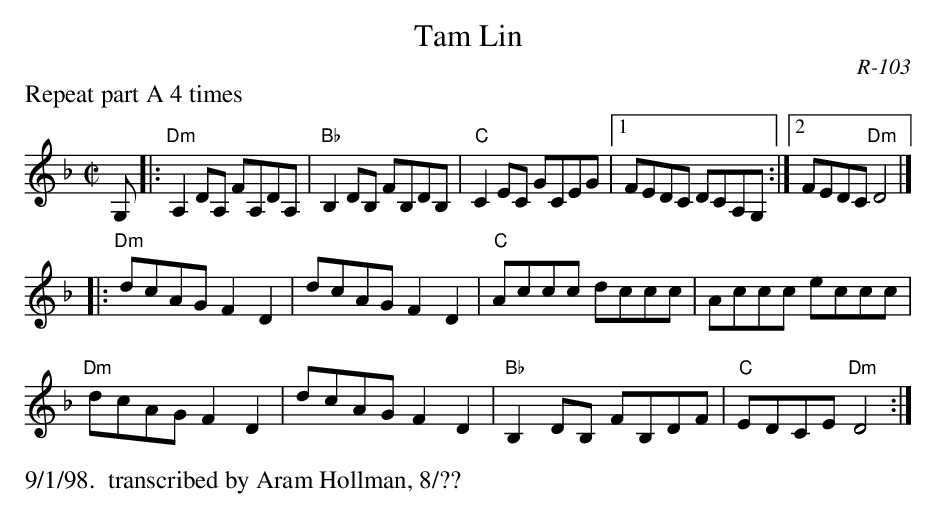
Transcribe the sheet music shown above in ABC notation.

X:1
T: Tam Lin
C: R-103
M: C|
K: Dm
%%text Repeat part A 4 times
G,|: "Dm"A,2DA, FA,DA,| "Bb"B,2DB, FB,DB,| "C"C2EC GCEG|1 FEDC DCA,G, :|2 FEDC "Dm"D4 |]
|:\
"Dm"dcAG F2D2| dcAG F2D2| "C"Accc dccc| Accc eccc|
"Dm"dcAG F2D2| dcAG F2D2| "Bb"B,2DB, FB,DF| "C"EDCE "Dm"D4 :|
